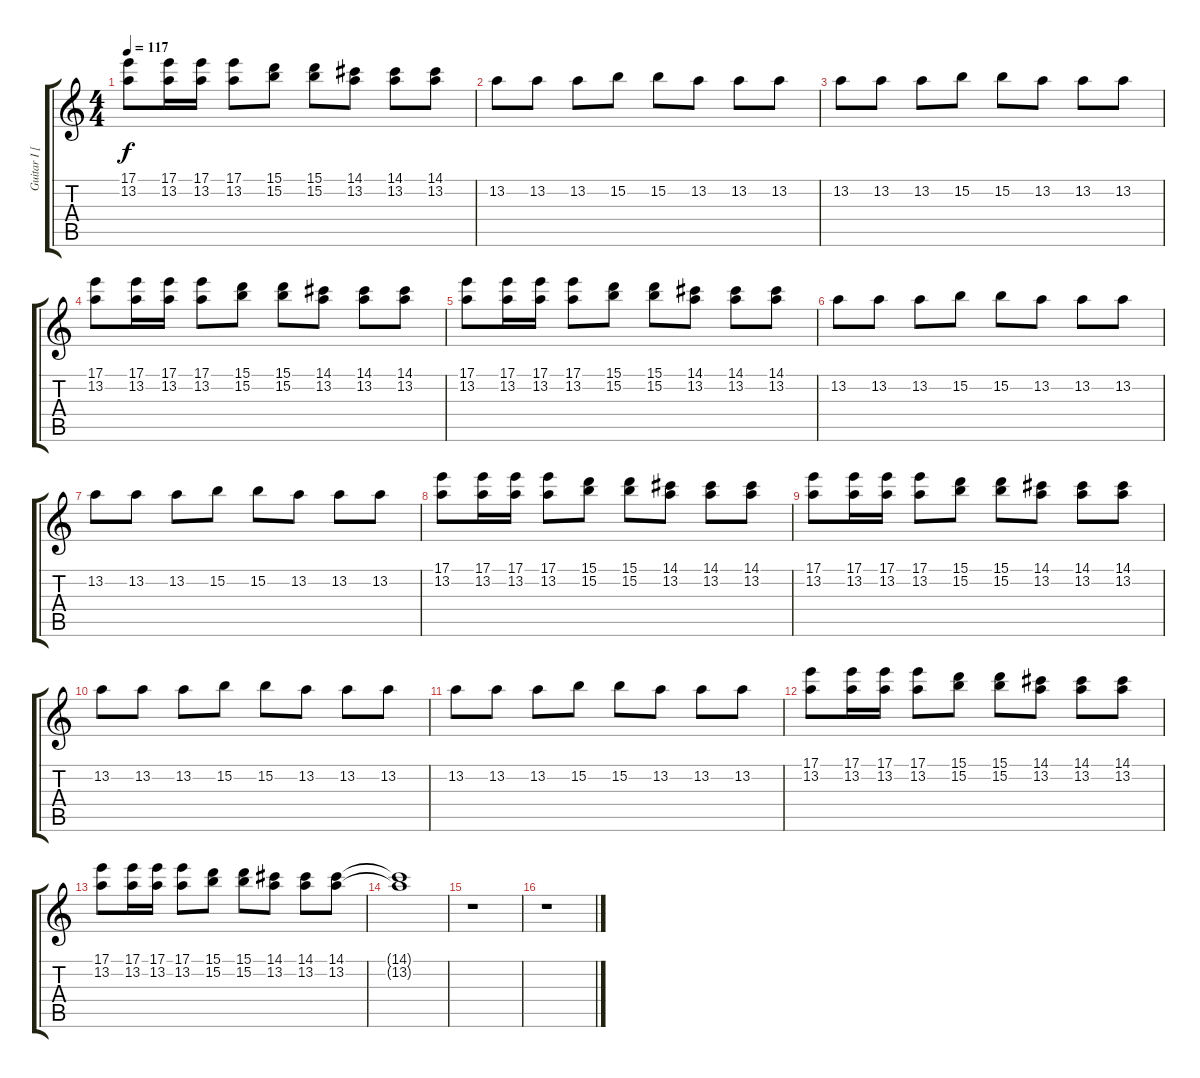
\track ("Guitar I [Aaron Turner]" "Guitar I [") {instrument distortionguitar}
\staff {score tabs}
\tuning (B3 Ab3 E3 B2 Gb2 B1) {hide}
\ts (4 4)
\tempo 117
\clef g2
\ks c
(17.1 13.2).8{dy f} (17.1 13.2).16 (17.1 13.2).16 (17.1 13.2).8 (15.1 15.2).8 (15.1 15.2).8 (14.1 13.2).8 (14.1 13.2).8 (14.1 13.2).8 |
13.2.8 13.2.8 13.2.8 15.2.8 15.2.8 13.2.8 13.2.8 13.2.8 |
13.2.8 13.2.8 13.2.8 15.2.8 15.2.8 13.2.8 13.2.8 13.2.8 |
(17.1 13.2).8 (17.1 13.2).16 (17.1 13.2).16 (17.1 13.2).8 (15.1 15.2).8 (15.1 15.2).8 (14.1 13.2).8 (14.1 13.2).8 (14.1 13.2).8 |
(17.1 13.2).8 (17.1 13.2).16 (17.1 13.2).16 (17.1 13.2).8 (15.1 15.2).8 (15.1 15.2).8 (14.1 13.2).8 (14.1 13.2).8 (14.1 13.2).8 |
13.2.8 13.2.8 13.2.8 15.2.8 15.2.8 13.2.8 13.2.8 13.2.8 |
13.2.8 13.2.8 13.2.8 15.2.8 15.2.8 13.2.8 13.2.8 13.2.8 |
(17.1 13.2).8 (17.1 13.2).16 (17.1 13.2).16 (17.1 13.2).8 (15.1 15.2).8 (15.1 15.2).8 (14.1 13.2).8 (14.1 13.2).8 (14.1 13.2).8 |
(17.1 13.2).8 (17.1 13.2).16 (17.1 13.2).16 (17.1 13.2).8 (15.1 15.2).8 (15.1 15.2).8 (14.1 13.2).8 (14.1 13.2).8 (14.1 13.2).8 |
13.2.8 13.2.8 13.2.8 15.2.8 15.2.8 13.2.8 13.2.8 13.2.8 |
13.2.8 13.2.8 13.2.8 15.2.8 15.2.8 13.2.8 13.2.8 13.2.8 |
(17.1 13.2).8 (17.1 13.2).16 (17.1 13.2).16 (17.1 13.2).8 (15.1 15.2).8 (15.1 15.2).8 (14.1 13.2).8 (14.1 13.2).8 (14.1 13.2).8 |
(17.1 13.2).8 (17.1 13.2).16 (17.1 13.2).16 (17.1 13.2).8 (15.1 15.2).8 (15.1 15.2).8 (14.1 13.2).8 (14.1 13.2).8 (14.1 13.2).8 |
(14.1{t} 13.2{t}).1{volume 0} |
r.1 |
r.1
